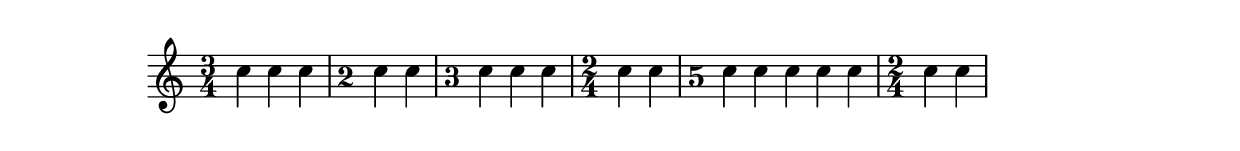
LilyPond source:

%% DO NOT EDIT this file manually; it is automatically
%% generated from LSR http://lsr.dsi.unimi.it
%% Make any changes in LSR itself, or in Documentation/snippets/new/ ,
%% and then run scripts/auxiliar/makelsr.py
%%
%% This file is in the public domain.
\version "2.14.0"

\header {
  lsrtags = "rhythms, tweaks-and-overrides"

%% Translation of GIT committish: 8b93de6ce951b7b14bc7818f31019524295b990f
  texidoces = "

A veces, la indicación de compás no debe imprimir la fracción completa
(p.ej.  7/4), sino sólo el numerador (7 en este caso).  Esto se puede
hacer fácilmente utilizando @code{\\override Staff.TimeSignature
#'style = #'single-digit} para cambiar el estilo
permanentemente. Usando @code{\\revert Staff.TimeSignature #'style},
se puede revertir el cambio.  Para aplicar el estilo de un dígito
único a una sola indicación de compás, utilice la instrucción
@code{\\override} y anteponga la instrucción @code{\\once}.

"
  doctitlees = "Indicación de compás imprimiendo sólo el numerador (en lugar de la fracción)"

%% Translation of GIT committish: 190a067275167c6dc9dd0afef683d14d392b7033

  texidocfr = "
La métrique est parfois indiquée non pas par une fraction (p.ex. 7/4)
mais simplement par son numérateur (7 dans ce cas).  L'instruction
@code{\\override Staff.TimeSignature #'style = #'single-digit} permet de
déroger au style par défaut de manière permanente -- un @code{\\revert
Staff.TimeSignature #'style} d'annuler ces modifications.  Lorsque cette
métrique sous le forme d'une seul chiffre ne se présente qu'une seule
fois, il suffit de faire précéder l'instruction @code{\\override} d'un
simple @code{\\once}.

"
  doctitlefr = "Affichage seulement du numérateur d'une métrique (au
lieu d'une fraction)"


  texidoc = "
Sometimes, a time signature should not print the whole fraction (e.g.
7/4), but only the numerator (7 in this case). This can be easily done
by using @code{\\override Staff.TimeSignature #'style = #'single-digit}
to change the style permanently. By using @code{\\revert
Staff.TimeSignature #'style}, this setting can be reversed. To apply
the single-digit style to only one time signature, use the
@code{\\override} command and prefix it with a @code{\\once}.

"
  doctitle = "Time signature printing only the numerator as a number (instead of the fraction)"
} % begin verbatim

\relative c'' {
  \time 3/4
  c4 c c
  % Change the style permanently
  \override Staff.TimeSignature #'style = #'single-digit
  \time 2/4
  c4 c
  \time 3/4
  c4 c c
  % Revert to default style:
  \revert Staff.TimeSignature #'style
  \time 2/4
  c4 c
  % single-digit style only for the next time signature
  \once \override Staff.TimeSignature #'style = #'single-digit
  \time 5/4
  c4 c c c c
  \time 2/4
  c4 c
}

